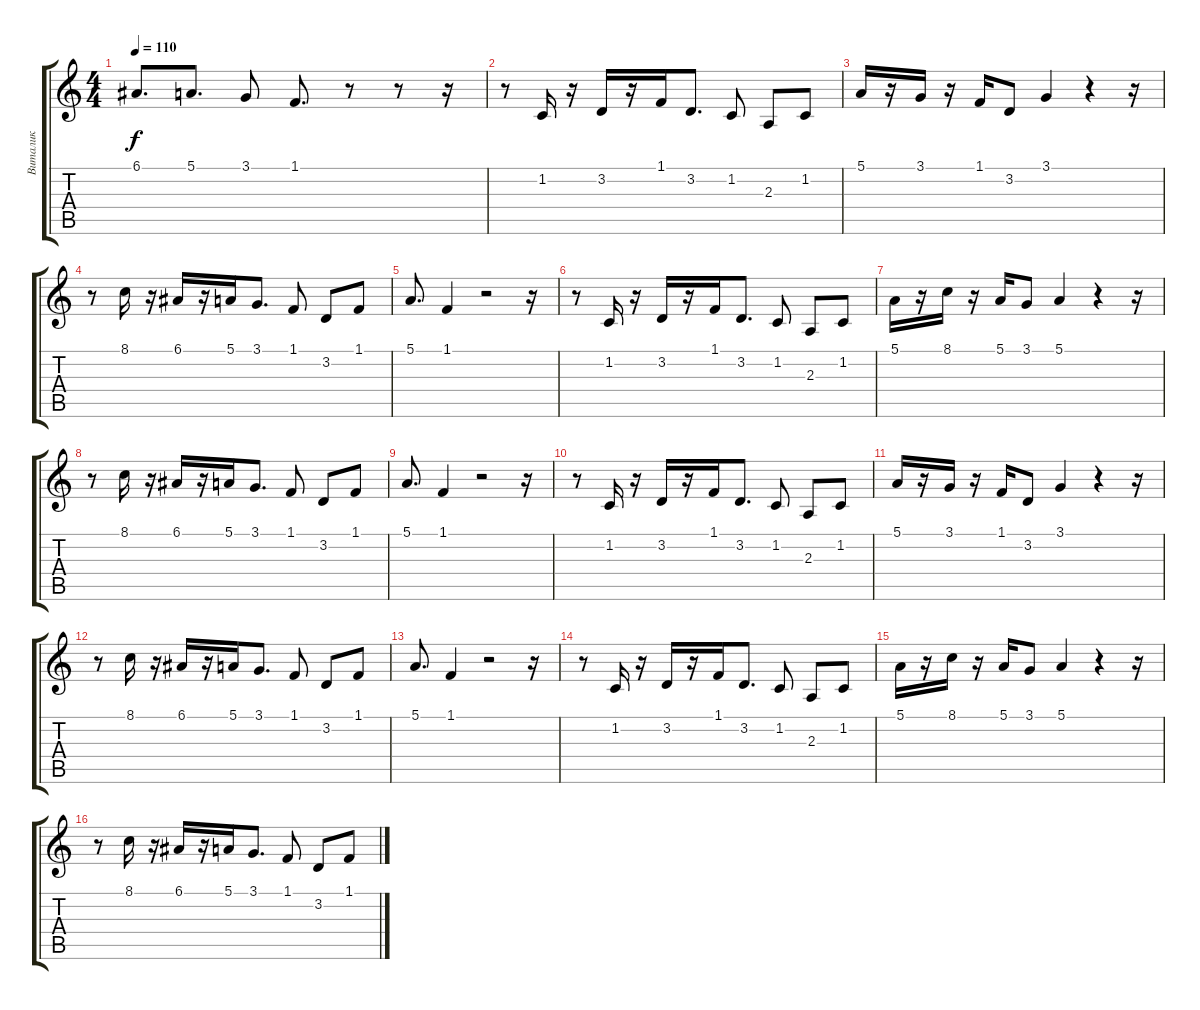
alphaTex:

\track ("Виталик" "Виталик") {instrument trumpet}
\staff {score tabs}
\tuning (E4 B3 G3 D3 A2 E2) {hide}
\ts (4 4)
\tempo 110
\clef g2
\ks c
6.1.8{d dy f} 5.1.8{d} 3.1.8 1.1.8{d} r.8 r.8 r.16 |
r.8 1.2.16 r.16 3.2.16 r.16 1.1.16 3.2.8{d} 1.2.8 2.3.8 1.2.8 |
5.1.16 r.16 3.1.16 r.16 1.1.16 3.2.8 3.1.4 r.4 r.16 |
r.8 8.1.16 r.16 6.1.16 r.16 5.1.16 3.1.8{d} 1.1.8 3.2.8 1.1.8 |
5.1.8{d} 1.1.4 r.2 r.16 |
r.8 1.2.16 r.16 3.2.16 r.16 1.1.16 3.2.8{d} 1.2.8 2.3.8 1.2.8 |
5.1.16 r.16 8.1.16 r.16 5.1.16 3.1.8 5.1.4 r.4 r.16 |
r.8 8.1.16 r.16 6.1.16 r.16 5.1.16 3.1.8{d} 1.1.8 3.2.8 1.1.8 |
5.1.8{d} 1.1.4 r.2 r.16 |
r.8 1.2.16 r.16 3.2.16 r.16 1.1.16 3.2.8{d} 1.2.8 2.3.8 1.2.8 |
5.1.16 r.16 3.1.16 r.16 1.1.16 3.2.8 3.1.4 r.4 r.16 |
r.8 8.1.16 r.16 6.1.16 r.16 5.1.16 3.1.8{d} 1.1.8 3.2.8 1.1.8 |
5.1.8{d} 1.1.4 r.2 r.16 |
r.8 1.2.16 r.16 3.2.16 r.16 1.1.16 3.2.8{d} 1.2.8 2.3.8 1.2.8 |
5.1.16 r.16 8.1.16 r.16 5.1.16 3.1.8 5.1.4 r.4 r.16 |
r.8 8.1.16 r.16 6.1.16 r.16 5.1.16 3.1.8{d} 1.1.8 3.2.8 1.1.8
